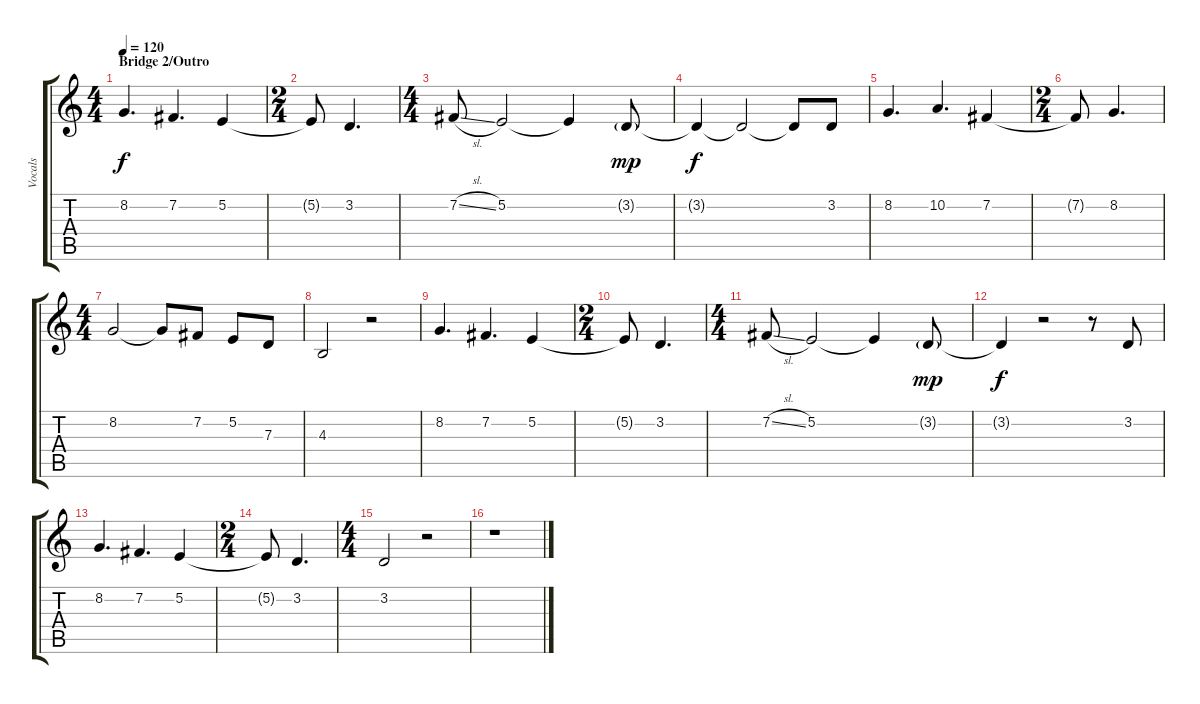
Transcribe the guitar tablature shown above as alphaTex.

\track ("Vocals" "Vocals") {instrument fx4atmosphere}
\staff {score tabs}
\tuning (E4 B3 G3 D3 A2 E2) {hide}
\ts (4 4)
\section ("" "Bridge 2/Outro")
\tempo 120
\clef g2
\ks c
8.2.4{d dy f} 7.2.4{d} 5.2.4 |
\ts (2 4)
5.2{t}.8 3.2.4{d} |
\ts (4 4)
7.2{sl}.8 5.2.2 5.2{t}.4 3.2{g}.8{dy mp} |
3.2{t}.4{dy f} 3.2{t}.2 3.2{t}.8 3.2.8 |
8.2.4{d} 10.2.4{d} 7.2.4 |
\ts (2 4)
7.2{t}.8 8.2.4{d} |
\ts (4 4)
8.2.2 8.2{t}.8 7.2.8 5.2.8 7.3.8 |
4.3.2 r.2 |
8.2.4{d} 7.2.4{d} 5.2.4 |
\ts (2 4)
5.2{t}.8 3.2.4{d} |
\ts (4 4)
7.2{sl}.8 5.2.2 5.2{t}.4 3.2{g}.8{dy mp} |
3.2{t}.4{dy f} r.2 r.8 3.2.8 |
8.2.4{d} 7.2.4{d} 5.2.4 |
\ts (2 4)
5.2{t}.8 3.2.4{d} |
\ts (4 4)
3.2.2 r.2 |
r.1
